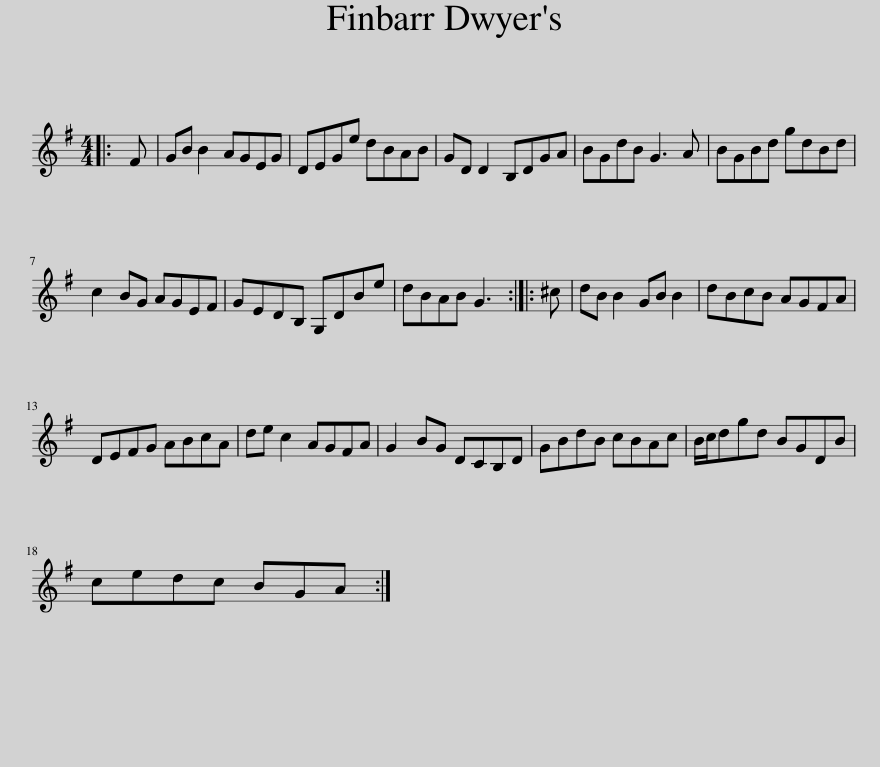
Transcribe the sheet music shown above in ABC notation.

X:1
L:1/8
M:4/4
I:linebreak $
K:G
V:1 treble
V:1
|: F | GB B2 AGEG | DEGe dBAB | GD D2 B,DGA | BGdB G3 A | %5
 BGBd gdBd |$ c2 BG AGEF | GEDB, G,DBe | dBAB G3 :: ^c | %10
 dB B2 GB B2 | dBcB AGFA |$ DEFG ABcA | de c2 AGFA | G2 BG DCB,D | %15
 GBdB cBAc | B/c/dgd BGDB |$ cedc BGA :| %18
